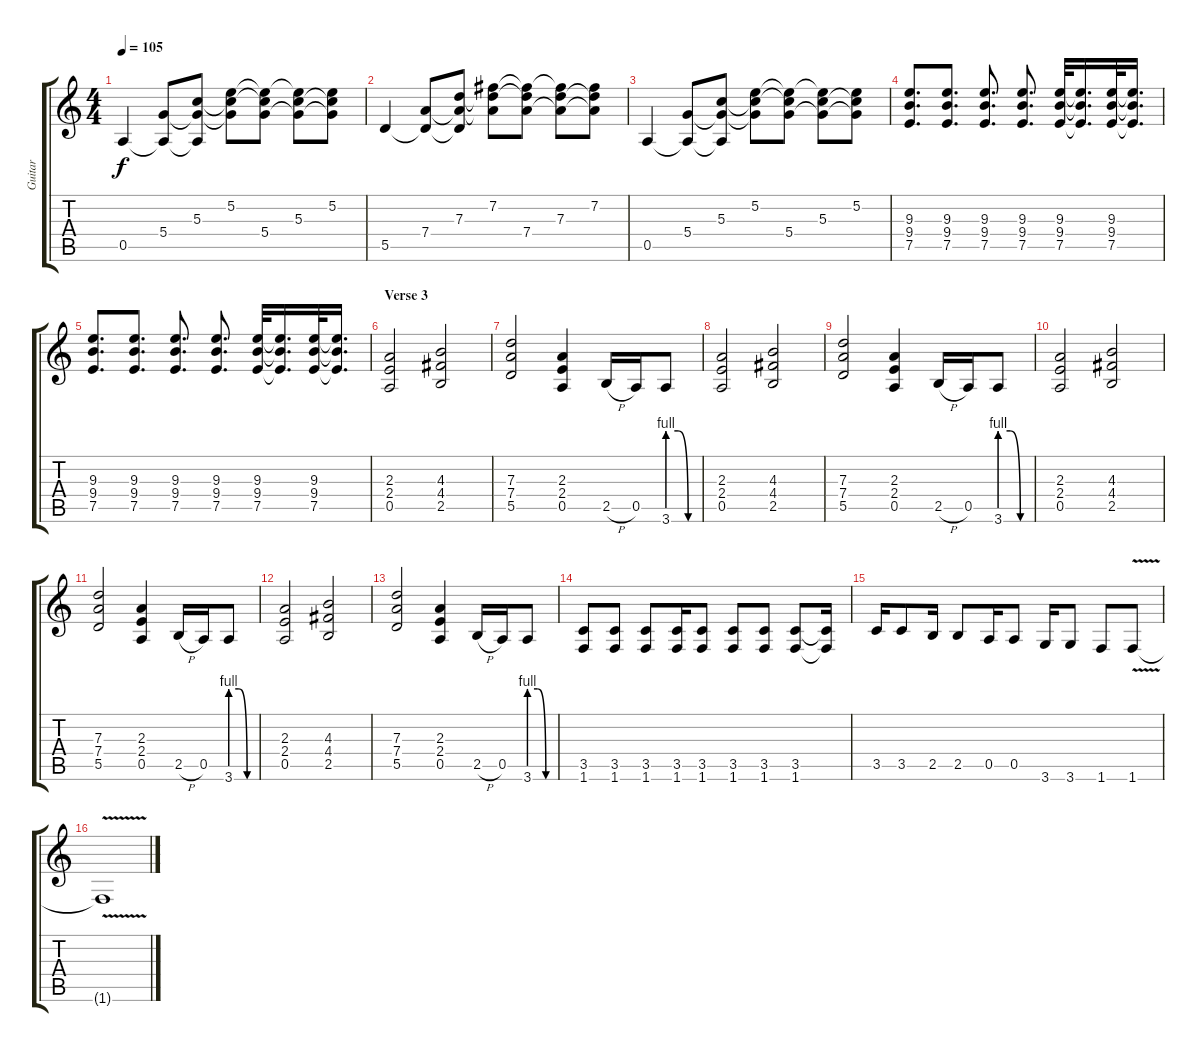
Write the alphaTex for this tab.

\track ("Guitar" "Guitar") {instrument overdrivenguitar}
\staff {score tabs}
\tuning (E4 B3 G3 D3 A2 E2) {hide}
\ts (4 4)
\tempo 105
\clef g2
\ks c
0.5.4{dy f} (5.4 0.5{t}).8 (5.3 5.4{t} 0.5{t}).8 (5.2 5.3{t} 5.4{t}).8 (5.2{t} 5.3{t} 5.4).8 (5.2{t} 5.3 5.4{t}).8 (5.2 5.3{t} 5.4{t}).8 |
5.5.4 (7.4 5.5{t}).8 (7.3 7.4{t} 5.5{t}).8 (7.2 7.3{t} 7.4{t}).8 (7.2{t} 7.3{t} 7.4).8 (7.2{t} 7.3 7.4{t}).8 (7.2 7.3{t} 7.4{t}).8 |
0.5.4 (5.4 0.5{t}).8 (5.3 5.4{t} 0.5{t}).8 (5.2 5.3{t} 5.4{t}).8 (5.2{t} 5.3{t} 5.4).8 (5.2{t} 5.3 5.4{t}).8 (5.2 5.3{t} 5.4{t}).8 |
(9.3 9.4 7.5).8{d instrument overdrivenguitar} (9.3 9.4 7.5).8{d} (9.3 9.4 7.5).8{d} (9.3 9.4 7.5).8{d} (9.3 9.4 7.5).32 (9.3{t} 9.4{t} 7.5{t}).16{d} (9.3 9.4 7.5).32 (9.3{t} 9.4{t} 7.5{t}).16{d} |
(9.3 9.4 7.5).8{d} (9.3 9.4 7.5).8{d} (9.3 9.4 7.5).8{d} (9.3 9.4 7.5).8{d} (9.3 9.4 7.5).32 (9.3{t} 9.4{t} 7.5{t}).16{d} (9.3 9.4 7.5).32 (9.3{t} 9.4{t} 7.5{t}).16{d} |
\section ("" "Verse 3")
(2.3 2.4 0.5).2 (4.3 4.4 2.5).2 |
(7.3 7.4 5.5).2 (2.3 2.4 0.5).4 2.5{h}.16 0.5.16 3.6{be (custom 0 4 20 4 40 0 60 0)}.8 |
(2.3 2.4 0.5).2 (4.3 4.4 2.5).2 |
(7.3 7.4 5.5).2 (2.3 2.4 0.5).4 2.5{h}.16 0.5.16 3.6{be (custom 0 4 20 4 40 0 60 0)}.8 |
(2.3 2.4 0.5).2 (4.3 4.4 2.5).2 |
(7.3 7.4 5.5).2 (2.3 2.4 0.5).4 2.5{h}.16 0.5.16 3.6{be (custom 0 4 20 4 40 0 60 0)}.8 |
(2.3 2.4 0.5).2 (4.3 4.4 2.5).2 |
(7.3 7.4 5.5).2 (2.3 2.4 0.5).4 2.5{h}.16 0.5.16 3.6{be (custom 0 4 20 4 40 0 60 0)}.8 |
(3.5 1.6).8 (3.5 1.6).8 (3.5 1.6).8 (3.5 1.6).16 (3.5 1.6).8 (3.5 1.6).8 (3.5 1.6).8 (3.5 1.6).8 (3.5{t} 1.6{t}).16 |
3.5.16 3.5.8 2.5.16 2.5.8 0.5.16 0.5.8 3.6.16 3.6.8 1.6.8 1.6{v}.8 |
1.6{t}.1
